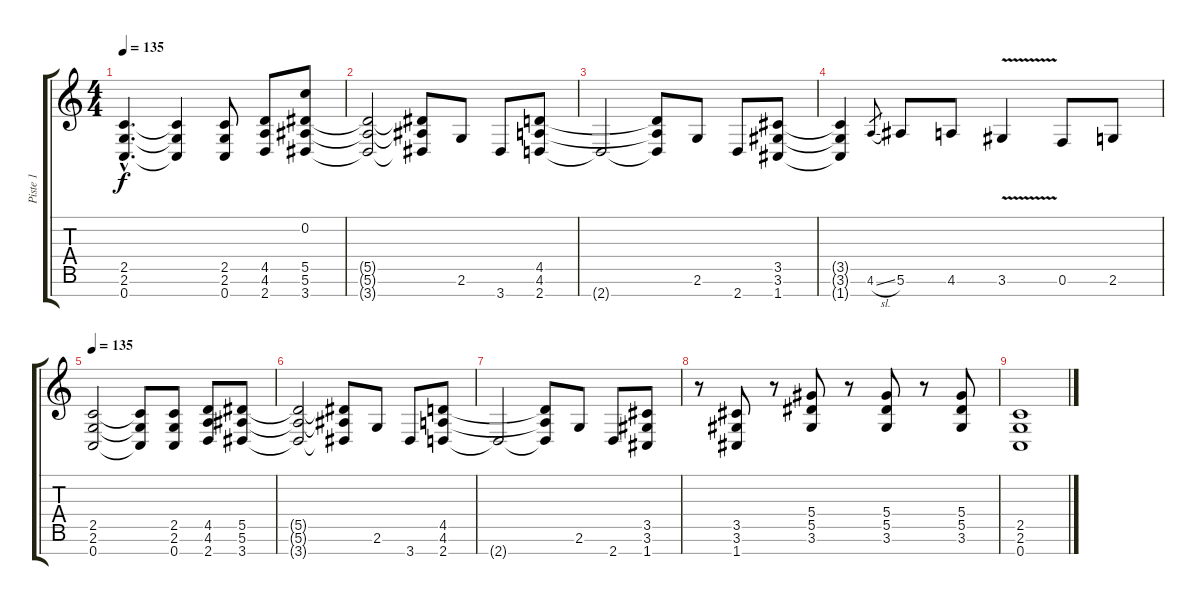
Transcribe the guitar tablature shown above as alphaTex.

\track ("Piste 1" "Piste 1") {instrument distortionguitar}
\staff {score tabs}
\tuning (F4 C4 Ab3 Eb3 Bb2 F2 C2) {hide}
\ts (4 4)
\tempo 135
\clef g2
\ks c
(2.5{hac} 2.6{hac} 0.7{hac}).4{d dy f} (2.5{t} 2.6{t} 0.7{t}).4 (2.5 2.6 0.7).8 (4.5 4.6 2.7).8 (0.2 5.5 5.6 3.7).8 |
(5.5{t} 5.6{t} 3.7{t}).2 (5.5{t} 5.6{t} 3.7{t}).8 2.6.8 3.7.8 (4.5 4.6 2.7).8 |
2.7{t}.2 (4.5{t} 4.6{t} 2.7{t}).8 2.6.8 2.7.8 (3.5 3.6 1.7).8 |
(3.5{t} 3.6{t} 1.7{t}).4 4.6{sl}.8{gr} 5.6.8 4.6.8 3.6{v}.4 0.6.8 2.6.8 |
\tempo 135
(2.5 2.6 0.7).2 (2.5{t} 2.6{t} 0.7{t}).8 (2.5 2.6 0.7).8 (4.5 4.6 2.7).8 (5.5 5.6 3.7).8 |
(5.5{t} 5.6{t} 3.7{t}).2 (5.5{t} 5.6{t} 3.7{t}).8 2.6.8 3.7.8 (4.5 4.6 2.7).8 |
2.7{t}.2 (4.5{t} 4.6{t} 2.7{t}).8 2.6.8 2.7.8 (3.5 3.6 1.7).8 |
r.8 (3.5 3.6 1.7).8 r.8 (5.4 5.5 3.6).8 r.8 (5.4 5.5 3.6).8 r.8 (5.4 5.5 3.6).8 |
(2.5 2.6 0.7).1
